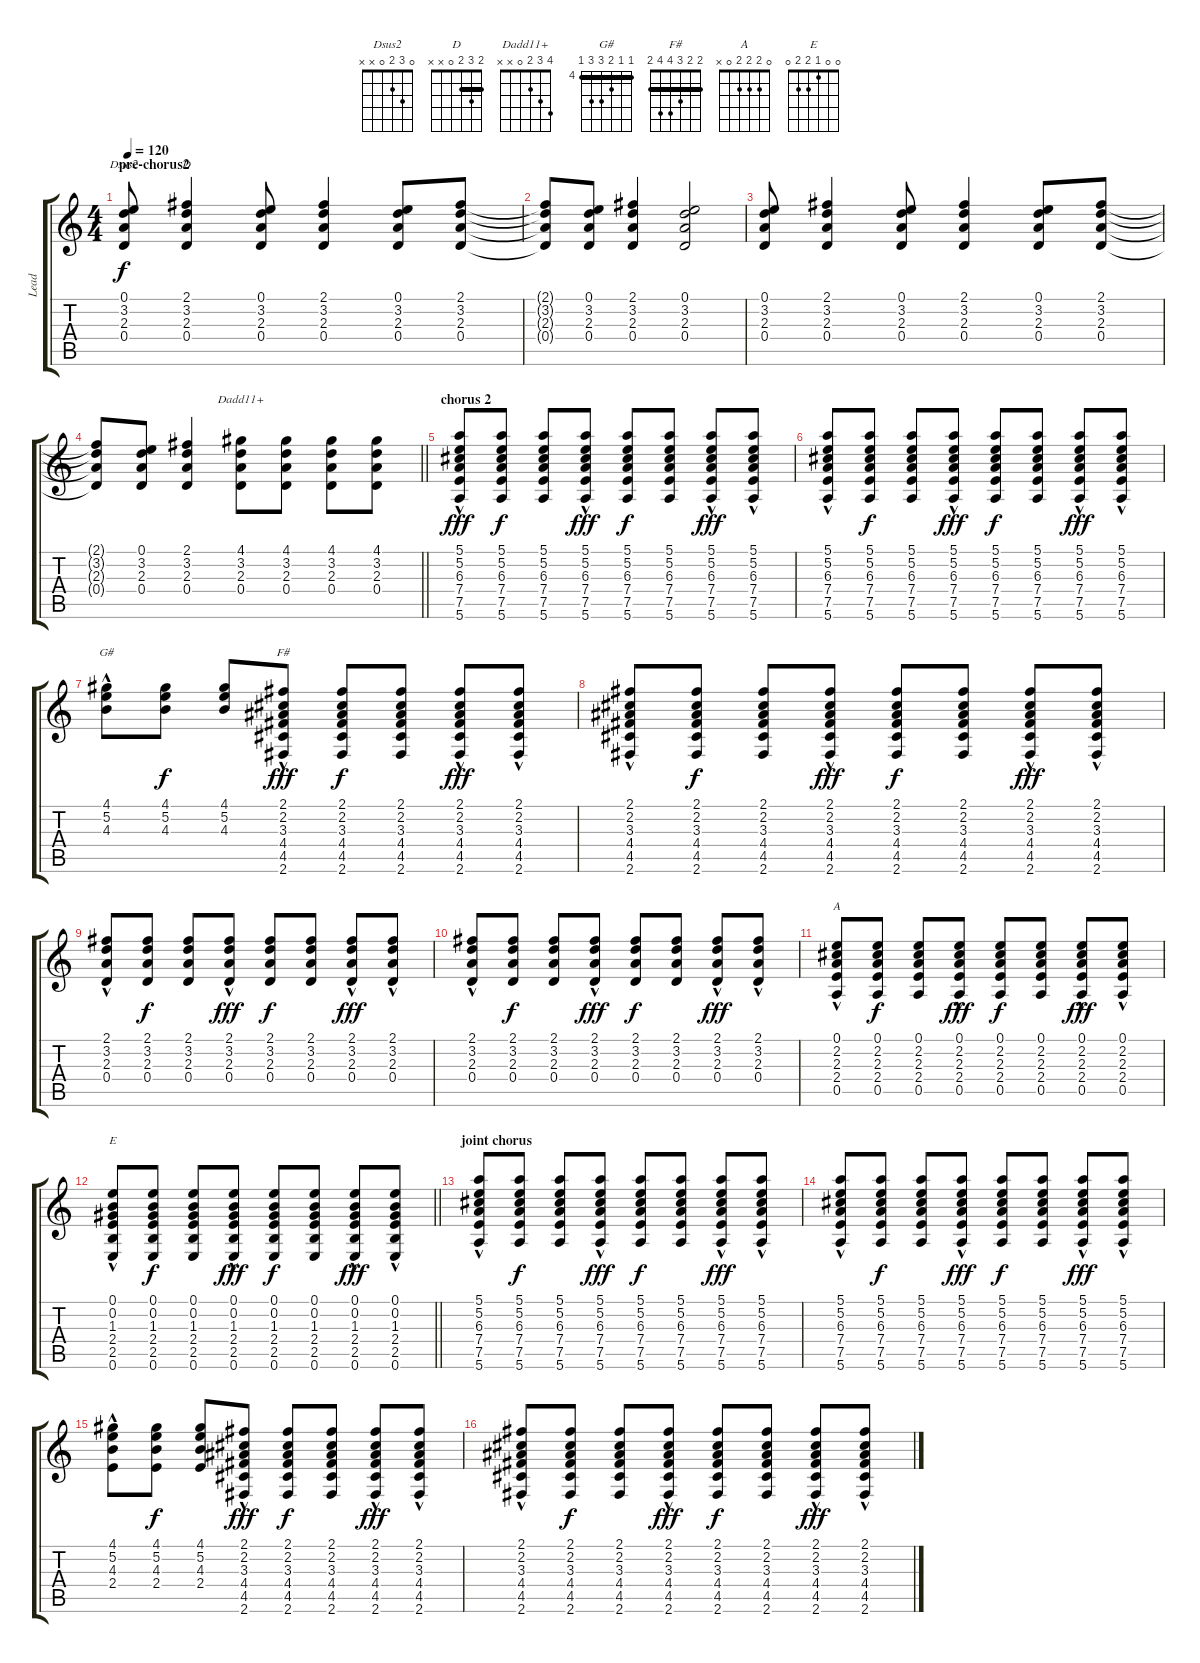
\track ("Lead" "Lead") {instrument electricguitarclean}
\staff {score tabs}
\tuning (E4 B3 G3 D3 A2 E2) {hide}
\chord ("Dsus2" 0 3 2 0 x x)
\chord ("D" 2 3 2 0 x x) {barre 2}
\chord ("Dadd11+" 4 3 2 0 x x)
\chord ("G#" 4 4 5 6 6 4) {firstfret 4 barre 4}
\chord ("F#" 2 2 3 4 4 2) {barre 2}
\chord ("A" 0 2 2 2 0 x)
\chord ("E" 0 0 1 2 2 0)
\ts (4 4)
\section ("" "pre-chorus2")
\tempo 120
\clef g2
\ks c
(0.1 3.2 2.3 0.4).8{ch "Dsus2" dy f} (2.1 3.2 2.3 0.4).4{ch "D"} (0.1 3.2 2.3 0.4).8 (2.1 3.2 2.3 0.4).4 (0.1 3.2 2.3 0.4).8 (2.1 3.2 2.3 0.4).8 |
(2.1{t} 3.2{t} 2.3{t} 0.4{t}).8 (0.1 3.2 2.3 0.4).8 (2.1 3.2 2.3 0.4).4 (0.1 3.2 2.3 0.4).2 |
(0.1 3.2 2.3 0.4).8 (2.1 3.2 2.3 0.4).4 (0.1 3.2 2.3 0.4).8 (2.1 3.2 2.3 0.4).4 (0.1 3.2 2.3 0.4).8 (2.1 3.2 2.3 0.4).8 |
\barLineRight lightlight
(2.1{t} 3.2{t} 2.3{t} 0.4{t}).8 (0.1 3.2 2.3 0.4).8 (2.1 3.2 2.3 0.4).4 (4.1 3.2 2.3 0.4).8{ch "Dadd11+"} (4.1 3.2 2.3 0.4).8 (4.1 3.2 2.3 0.4).8 (4.1 3.2 2.3 0.4).8 |
\section ("" "chorus 2")
(5.1{hac} 5.2{hac} 6.3{hac} 7.4{hac} 7.5{hac} 5.6{hac}).8{dy fff} (5.1 5.2 6.3 7.4 7.5 5.6).8{dy f} (5.1 5.2 6.3 7.4 7.5 5.6).8 (5.1{hac} 5.2{hac} 6.3{hac} 7.4{hac} 7.5{hac} 5.6{hac}).8{dy fff} (5.1 5.2 6.3 7.4 7.5 5.6).8{dy f} (5.1 5.2 6.3 7.4 7.5 5.6).8 (5.1{hac} 5.2{hac} 6.3{hac} 7.4{hac} 7.5{hac} 5.6{hac}).8{dy fff} (5.1{hac} 5.2{hac} 6.3{hac} 7.4{hac} 7.5{hac} 5.6{hac}).8 |
(5.1{hac} 5.2{hac} 6.3{hac} 7.4{hac} 7.5{hac} 5.6{hac}).8 (5.1 5.2 6.3 7.4 7.5 5.6).8{dy f} (5.1 5.2 6.3 7.4 7.5 5.6).8 (5.1{hac} 5.2{hac} 6.3{hac} 7.4{hac} 7.5{hac} 5.6{hac}).8{dy fff} (5.1 5.2 6.3 7.4 7.5 5.6).8{dy f} (5.1 5.2 6.3 7.4 7.5 5.6).8 (5.1{hac} 5.2{hac} 6.3{hac} 7.4{hac} 7.5{hac} 5.6{hac}).8{dy fff} (5.1{hac} 5.2{hac} 6.3{hac} 7.4{hac} 7.5{hac} 5.6{hac}).8 |
(4.1{hac} 5.2{hac} 4.3{hac}).8{ch "G#"} (4.1 5.2 4.3).8{dy f} (4.1 5.2 4.3).8 (2.1{hac} 2.2{hac} 3.3{hac} 4.4{hac} 4.5{hac} 2.6{hac}).8{ch "F#" dy fff} (2.1 2.2 3.3 4.4 4.5 2.6).8{dy f} (2.1 2.2 3.3 4.4 4.5 2.6).8 (2.1{hac} 2.2{hac} 3.3{hac} 4.4{hac} 4.5{hac} 2.6{hac}).8{dy fff} (2.1{hac} 2.2{hac} 3.3{hac} 4.4{hac} 4.5{hac} 2.6{hac}).8 |
(2.1{hac} 2.2{hac} 3.3{hac} 4.4{hac} 4.5{hac} 2.6{hac}).8 (2.1 2.2 3.3 4.4 4.5 2.6).8{dy f} (2.1 2.2 3.3 4.4 4.5 2.6).8 (2.1{hac} 2.2{hac} 3.3{hac} 4.4{hac} 4.5{hac} 2.6{hac}).8{dy fff} (2.1 2.2 3.3 4.4 4.5 2.6).8{dy f} (2.1 2.2 3.3 4.4 4.5 2.6).8 (2.1{hac} 2.2{hac} 3.3{hac} 4.4{hac} 4.5{hac} 2.6{hac}).8{dy fff} (2.1{hac} 2.2{hac} 3.3{hac} 4.4{hac} 4.5{hac} 2.6{hac}).8 |
(2.1{hac} 3.2{hac} 2.3{hac} 0.4{hac}).8 (2.1 3.2 2.3 0.4).8{dy f} (2.1 3.2 2.3 0.4).8 (2.1{hac} 3.2{hac} 2.3{hac} 0.4{hac}).8{dy fff} (2.1 3.2 2.3 0.4).8{dy f} (2.1 3.2 2.3 0.4).8 (2.1{hac} 3.2{hac} 2.3{hac} 0.4{hac}).8{dy fff} (2.1{hac} 3.2{hac} 2.3{hac} 0.4{hac}).8 |
(2.1{hac} 3.2{hac} 2.3{hac} 0.4{hac}).8 (2.1 3.2 2.3 0.4).8{dy f} (2.1 3.2 2.3 0.4).8 (2.1{hac} 3.2{hac} 2.3{hac} 0.4{hac}).8{dy fff} (2.1 3.2 2.3 0.4).8{dy f} (2.1 3.2 2.3 0.4).8 (2.1{hac} 3.2{hac} 2.3{hac} 0.4{hac}).8{dy fff} (2.1{hac} 3.2{hac} 2.3{hac} 0.4{hac}).8 |
(0.1{hac} 2.2{hac} 2.3{hac} 2.4{hac} 0.5{hac}).8{ch "A"} (0.1 2.2 2.3 2.4 0.5).8{dy f} (0.1 2.2 2.3 2.4 0.5).8 (0.1{hac} 2.2{hac} 2.3{hac} 2.4{hac} 0.5{hac}).8{dy fff} (0.1 2.2 2.3 2.4 0.5).8{dy f} (0.1 2.2 2.3 2.4 0.5).8 (0.1{hac} 2.2{hac} 2.3{hac} 2.4{hac} 0.5{hac}).8{dy fff} (0.1{hac} 2.2{hac} 2.3{hac} 2.4{hac} 0.5{hac}).8 |
\barLineRight lightlight
(0.1{hac} 0.2{hac} 1.3{hac} 2.4{hac} 2.5{hac} 0.6{hac}).8{ch "E"} (0.1 0.2 1.3 2.4 2.5 0.6).8{dy f} (0.1 0.2 1.3 2.4 2.5 0.6).8 (0.1{hac} 0.2{hac} 1.3{hac} 2.4{hac} 2.5{hac} 0.6{hac}).8{dy fff} (0.1 0.2 1.3 2.4 2.5 0.6).8{dy f} (0.1 0.2 1.3 2.4 2.5 0.6).8 (0.1{hac} 0.2{hac} 1.3{hac} 2.4{hac} 2.5{hac} 0.6{hac}).8{dy fff} (0.1{hac} 0.2{hac} 1.3{hac} 2.4{hac} 2.5{hac} 0.6{hac}).8 |
\section ("" "joint chorus")
(5.1{hac} 5.2{hac} 6.3{hac} 7.4{hac} 7.5{hac} 5.6{hac}).8 (5.1 5.2 6.3 7.4 7.5 5.6).8{dy f} (5.1 5.2 6.3 7.4 7.5 5.6).8 (5.1{hac} 5.2{hac} 6.3{hac} 7.4{hac} 7.5{hac} 5.6{hac}).8{dy fff} (5.1 5.2 6.3 7.4 7.5 5.6).8{dy f} (5.1 5.2 6.3 7.4 7.5 5.6).8 (5.1{hac} 5.2{hac} 6.3{hac} 7.4{hac} 7.5{hac} 5.6{hac}).8{dy fff} (5.1{hac} 5.2{hac} 6.3{hac} 7.4{hac} 7.5{hac} 5.6{hac}).8 |
(5.1{hac} 5.2{hac} 6.3{hac} 7.4{hac} 7.5{hac} 5.6{hac}).8 (5.1 5.2 6.3 7.4 7.5 5.6).8{dy f} (5.1 5.2 6.3 7.4 7.5 5.6).8 (5.1{hac} 5.2{hac} 6.3{hac} 7.4{hac} 7.5{hac} 5.6{hac}).8{dy fff} (5.1 5.2 6.3 7.4 7.5 5.6).8{dy f} (5.1 5.2 6.3 7.4 7.5 5.6).8 (5.1{hac} 5.2{hac} 6.3{hac} 7.4{hac} 7.5{hac} 5.6{hac}).8{dy fff} (5.1{hac} 5.2{hac} 6.3{hac} 7.4{hac} 7.5{hac} 5.6{hac}).8 |
(4.1{hac} 5.2{hac} 4.3{hac} 2.4).8 (4.1 5.2 4.3 2.4).8{dy f} (4.1 5.2 4.3 2.4).8 (2.1{hac} 2.2{hac} 3.3{hac} 4.4{hac} 4.5{hac} 2.6{hac}).8{dy fff} (2.1 2.2 3.3 4.4 4.5 2.6).8{dy f} (2.1 2.2 3.3 4.4 4.5 2.6).8 (2.1{hac} 2.2{hac} 3.3{hac} 4.4{hac} 4.5{hac} 2.6{hac}).8{dy fff} (2.1{hac} 2.2{hac} 3.3{hac} 4.4{hac} 4.5{hac} 2.6{hac}).8 |
(2.1{hac} 2.2{hac} 3.3{hac} 4.4{hac} 4.5{hac} 2.6{hac}).8 (2.1 2.2 3.3 4.4 4.5 2.6).8{dy f} (2.1 2.2 3.3 4.4 4.5 2.6).8 (2.1{hac} 2.2{hac} 3.3{hac} 4.4{hac} 4.5{hac} 2.6{hac}).8{dy fff} (2.1 2.2 3.3 4.4 4.5 2.6).8{dy f} (2.1 2.2 3.3 4.4 4.5 2.6).8 (2.1{hac} 2.2{hac} 3.3{hac} 4.4{hac} 4.5{hac} 2.6{hac}).8{dy fff} (2.1{hac} 2.2{hac} 3.3{hac} 4.4{hac} 4.5{hac} 2.6{hac}).8
